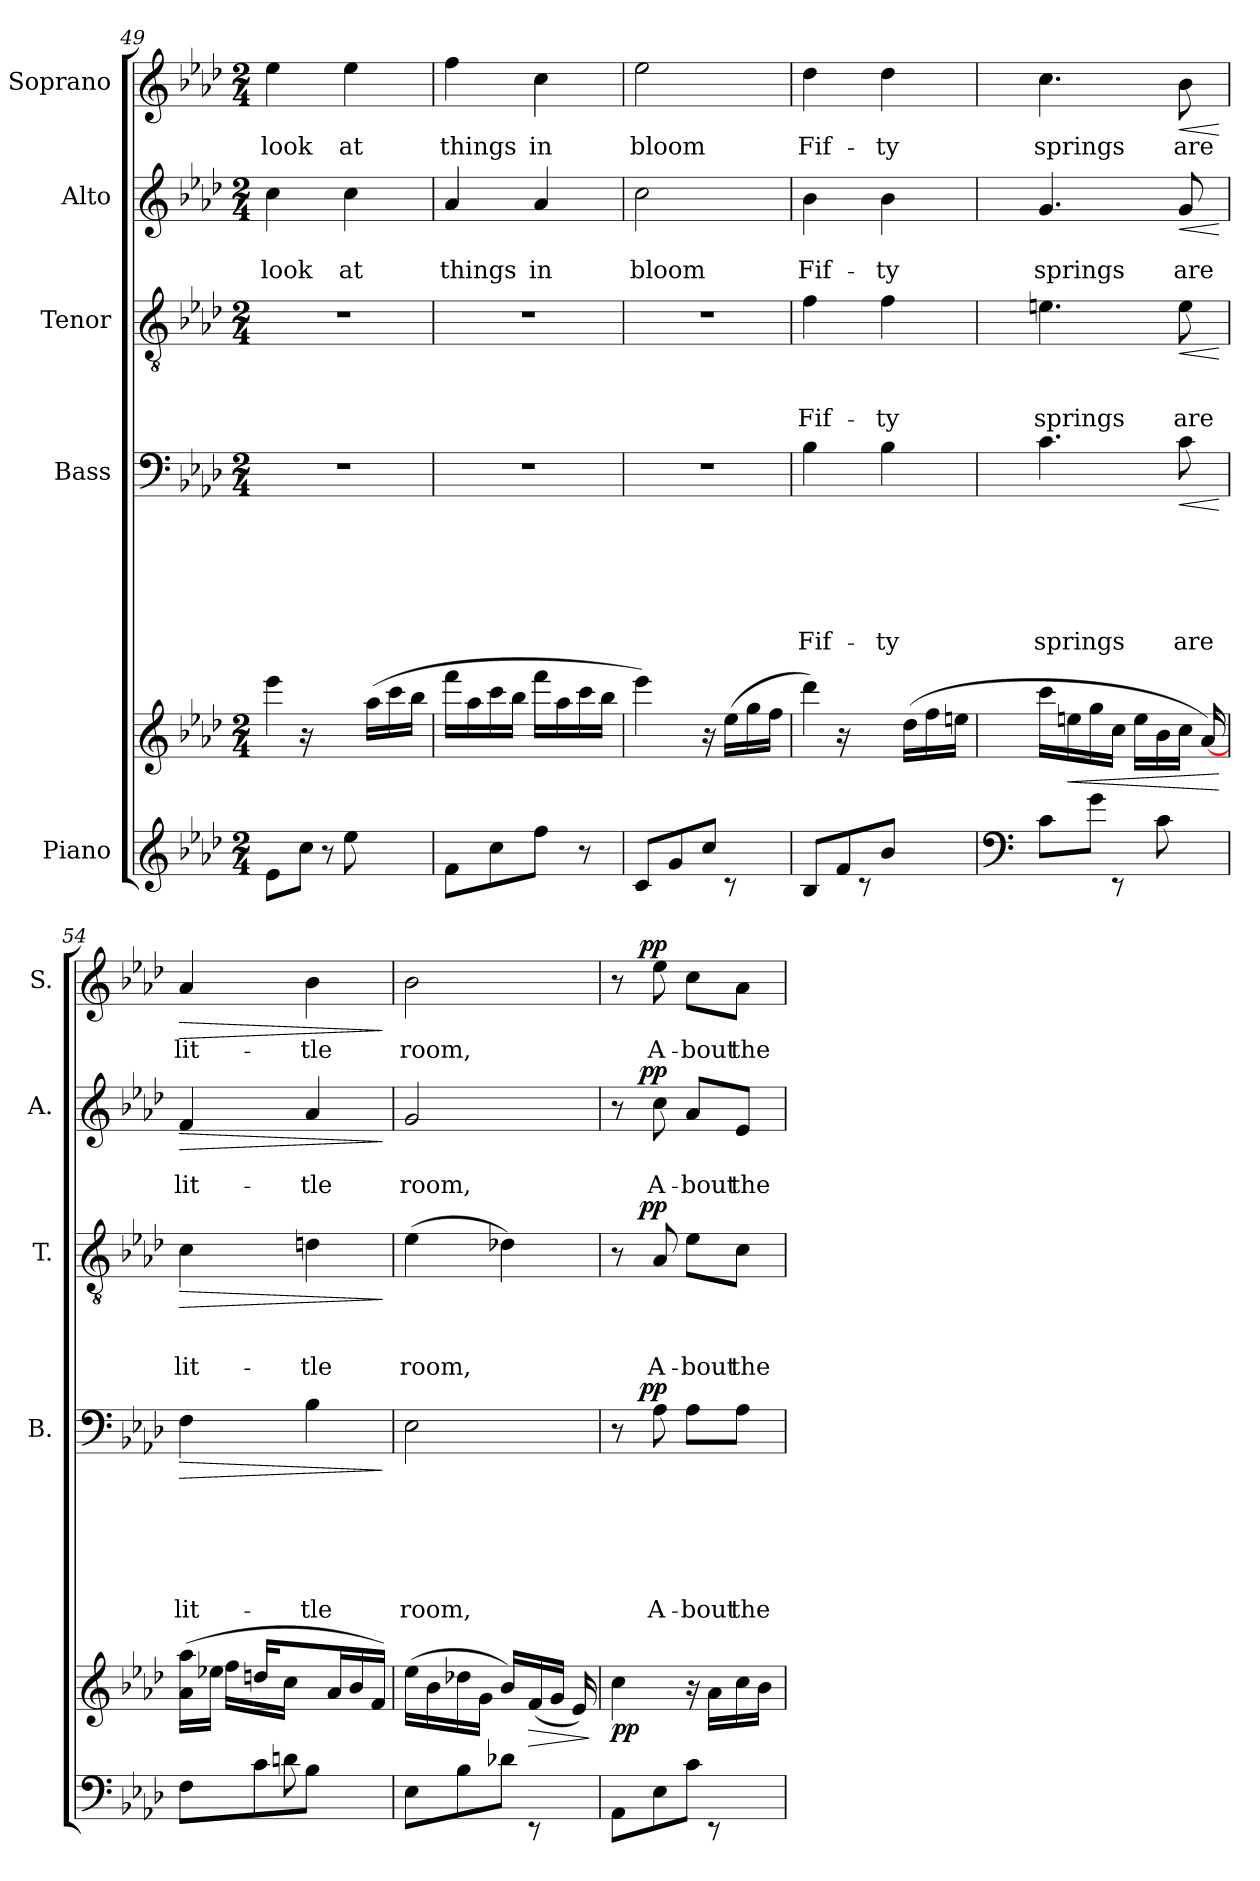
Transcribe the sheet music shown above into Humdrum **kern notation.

**kern	**kern	**dynam	**kern	**text	**text	**text	**text	**text	**text	**dynam	**kern	**text	**text	**text	**dynam	**kern	**text	**text	**dynam	**kern	**text	**dynam
*part5	*part5	*part5	*part4	*part4	*part4	*part4	*part4	*part4	*part4	*part4	*part3	*part3	*part3	*part3	*part3	*part2	*part2	*part2	*part2	*part1	*part1	*part1
*staff6	*staff5	*staff5/6	*staff4	*staff4	*staff4	*staff4	*staff4	*staff4	*staff4	*staff4	*staff3	*staff3	*staff3	*staff3	*staff3	*staff2	*staff2	*staff2	*staff2	*staff1	*staff1	*staff1
*I"Piano	*	*	*I"Bass	*	*	*	*	*	*	*	*I"Tenor	*	*	*	*	*I"Alto	*	*	*	*I"Soprano	*	*
*	*	*	*I'B.	*	*	*	*	*	*	*	*I'T.	*	*	*	*	*I'A.	*	*	*	*I'S.	*	*
*clefG2	*clefG2	*	*clefF4	*	*	*	*	*	*	*	*clefGv2	*	*	*	*	*clefG2	*	*	*	*clefG2	*	*
*k[b-e-a-d-]	*k[b-e-a-d-]	*	*k[b-e-a-d-]	*	*	*	*	*	*	*	*k[b-e-a-d-]	*	*	*	*	*k[b-e-a-d-]	*	*	*	*k[b-e-a-d-]	*	*
*A-:	*A-:	*	*A-:	*	*	*	*	*	*	*	*A-:	*	*	*	*	*A-:	*	*	*	*A-:	*	*
*M2/4	*M2/4	*	*M2/4	*	*	*	*	*	*	*	*M2/4	*	*	*	*	*M2/4	*	*	*	*M2/4	*	*
=49	=49	=49	=49	=49	=49	=49	=49	=49	=49	=49	=49	=49	=49	=49	=49	=49	=49	=49	=49	=49	=49	=49
*^	*^	*	*	*	*	*	*	*	*	*	*	*	*	*	*	*	*	*	*	*	*	*
*	*^	*	*	*	*	*	*	*	*	*	*	*	*	*	*	*	*	*	*	*	*	*	*	*
!	!	!	!	!	!	!LO:N:vis=1	!	!	!	!	!	!	!	!LO:N:vis=1	!	!	!	!	!	!	!LO:LY:b	!	!	!LO:LY:b	!
8e-\L	4ryy	8.ryy	4eee-\	8ryy	.	2r	.	.	.	.	.	.	.	2r	.	.	.	.	4cc\	.	look	.	4ee-\	look	.
8cc\J	.	.	.	16ra	.	.	.	.	.	.	.	.	.	.	.	.	.	.	.	.	.	.	.	.	.
.	.	8r	.	8ryy	.	.	.	.	.	.	.	.	.	.	.	.	.	.	.	.	.	.	.	.	.
!	!	!	!	!	!	!	!	!	!	!	!	!	!	!	!	!	!	!	!	!	!LO:LY:b	!	!	!LO:LY:b	!
8ryy	8ee-\	.	4ryy	.	.	.	.	.	.	.	.	.	.	.	.	.	.	.	4cc\	.	at	.	4ee-\	at	.
.	.	8ryy	.	(>16aa-\LL	.	.	.	.	.	.	.	.	.	.	.	.	.	.	.	.	.	.	.	.	.
8ryy	8ryy	.	.	16ccc\	.	.	.	.	.	.	.	.	.	.	.	.	.	.	.	.	.	.	.	.	.
.	.	16ryy	.	16bb-\JJ	.	.	.	.	.	.	.	.	.	.	.	.	.	.	.	.	.	.	.	.	.
=50	=50	=50	=50	=50	=50	=50	=50	=50	=50	=50	=50	=50	=50	=50	=50	=50	=50	=50	=50	=50	=50	=50	=50	=50	=50
!	!	!	!	!	!	!LO:N:vis=1	!	!	!	!	!	!	!	!LO:N:vis=1	!	!	!	!	!	!	!LO:LY:b	!	!	!LO:LY:b	!
*v	*v	*v	*	*	*	*	*	*	*	*	*	*	*	*	*	*	*	*	*	*	*	*	*	*	*
*	*v	*v	*	*	*	*	*	*	*	*	*	*	*	*	*	*	*	*	*	*	*	*	*
8f\L	16fff\LL	.	2r	.	.	.	.	.	.	.	2r	.	.	.	.	4a-/	.	things	.	4ff\	things	.
.	16aa-\	.	.	.	.	.	.	.	.	.	.	.	.	.	.	.	.	.	.	.	.	.
8cc\	16ccc\	.	.	.	.	.	.	.	.	.	.	.	.	.	.	.	.	.	.	.	.	.
.	16bb-\JJ	.	.	.	.	.	.	.	.	.	.	.	.	.	.	.	.	.	.	.	.	.
!	!	!	!	!	!	!	!	!	!	!	!	!	!	!	!	!	!	!LO:LY:b	!	!	!LO:LY:b	!
8ff\J	16fff\LL	.	.	.	.	.	.	.	.	.	.	.	.	.	.	4a-/	.	in	.	4cc\	in	.
.	16aa-\	.	.	.	.	.	.	.	.	.	.	.	.	.	.	.	.	.	.	.	.	.
8r	16ccc\	.	.	.	.	.	.	.	.	.	.	.	.	.	.	.	.	.	.	.	.	.
.	16bb-\JJ	.	.	.	.	.	.	.	.	.	.	.	.	.	.	.	.	.	.	.	.	.
=51	=51	=51	=51	=51	=51	=51	=51	=51	=51	=51	=51	=51	=51	=51	=51	=51	=51	=51	=51	=51	=51	=51
*^	*	*	*	*	*	*	*	*	*	*	*	*	*	*	*	*	*	*	*	*	*	*
!	!	!	!	!LO:N:vis=1	!	!	!	!	!	!	!	!LO:N:vis=1	!	!	!	!	!	!	!LO:LY:b	!	!	!LO:LY:b	!
8c/L	4ryy	4eee-\)	.	2r	.	.	.	.	.	.	.	2r	.	.	.	.	2cc\	.	bloom	.	2ee-\	bloom	.
8g/	.	.	.	.	.	.	.	.	.	.	.	.	.	.	.	.	.	.	.	.	.	.	.
8cc/J	16ryy	16ra	.	.	.	.	.	.	.	.	.	.	.	.	.	.	.	.	.	.	.	.	.
.	8rc	(>16ee-\LL	.	.	.	.	.	.	.	.	.	.	.	.	.	.	.	.	.	.	.	.	.
16ryy	.	16gg\	.	.	.	.	.	.	.	.	.	.	.	.	.	.	.	.	.	.	.	.	.
16ryy	16ryy	16ff\JJ	.	.	.	.	.	.	.	.	.	.	.	.	.	.	.	.	.	.	.	.	.
=52	=52	=52	=52	=52	=52	=52	=52	=52	=52	=52	=52	=52	=52	=52	=52	=52	=52	=52	=52	=52	=52	=52	=52
*	*	*^	*	*	*	*	*	*	*	*	*	*	*	*	*	*	*	*	*	*	*	*	*
!	!	!	!	!	!	!	!	!	!	!	!LO:LY:b	!	!	!	!	!LO:LY:b	!	!	!	!LO:LY:b	!	!	!LO:LY:b	!
8B-/L	8.ryy	4ddd-\)	8ryy	.	4B-\	.	.	.	.	.	Fif-	.	4f\	.	.	Fif-	.	4b-\	.	Fif-	.	4dd-\	Fif-	.
8f/	.	.	16ra	.	.	.	.	.	.	.	.	.	.	.	.	.	.	.	.	.	.	.	.	.
.	8rc	.	8ryy	.	.	.	.	.	.	.	.	.	.	.	.	.	.	.	.	.	.	.	.	.
!	!	!	!	!	!	!	!	!	!	!	!LO:LY:b	!	!	!	!	!LO:LY:b	!	!	!	!LO:LY:b	!	!	!LO:LY:b	!
8b-/J	.	4ryy	.	.	4B-\	.	.	.	.	.	-ty	.	4f\	.	.	-ty	.	4b-\	.	-ty	.	4dd-\	-ty	.
.	8.ryy	.	(>16dd-\LL	.	.	.	.	.	.	.	.	.	.	.	.	.	.	.	.	.	.	.	.	.
8ryy	.	.	16ff\	.	.	.	.	.	.	.	.	.	.	.	.	.	.	.	.	.	.	.	.	.
.	.	.	16een\JJ	.	.	.	.	.	.	.	.	.	.	.	.	.	.	.	.	.	.	.	.	.
*	*	*v	*v	*	*	*	*	*	*	*	*	*	*	*	*	*	*	*	*	*	*	*	*	*
=53	=53	=53	=53	=53	=53	=53	=53	=53	=53	=53	=53	=53	=53	=53	=53	=53	=53	=53	=53	=53	=53	=53	=53
*clefF4	*	*	*	*	*	*	*	*	*	*	*	*	*	*	*	*	*	*	*	*	*	*	*
*	*	*^	*	*	*	*	*	*	*	*	*	*	*	*	*	*	*	*	*	*	*	*	*
*	*	*	*^	*	*	*	*	*	*	*	*	*	*	*	*	*	*	*	*	*	*	*	*	*
!	!	!	!	!	!	!	!	!	!	!	!	!LO:LY:b	!	!	!	!	!LO:LY:b	!	!	!	!LO:LY:b	!	!	!LO:LY:b	!
8c\L	8.ryy	32ryy	16ccc\LL	4..ryy	.	4.c\	.	.	.	.	.	springs	.	4.en\	.	.	springs	.	4.g/	.	springs	.	4.cc\	springs	.
.	.	4...ryy	.	.	.	.	.	.	.	.	.	.	.	.	.	.	.	.	.	.	.	.	.	.	.
!	!	!	!	!	!LO:HP:b	!	!	!	!	!	!	!	!	!	!	!	!	!	!	!	!	!	!	!	!
.	.	.	16een\	.	<	.	.	.	.	.	.	.	.	.	.	.	.	.	.	.	.	.	.	.	.
8g\J	.	.	16gg\	.	.	.	.	.	.	.	.	.	.	.	.	.	.	.	.	.	.	.	.	.	.
.	8rEE	.	16cc\JJ	.	.	.	.	.	.	.	.	.	.	.	.	.	.	.	.	.	.	.	.	.	.
16ryy	.	.	16ee\LL	.	.	.	.	.	.	.	.	.	.	.	.	.	.	.	.	.	.	.	.	.	.
8.ryy	8c\	.	16b-\	.	.	.	.	.	.	.	.	.	.	.	.	.	.	.	.	.	.	.	.	.	.
!	!	!	!	!	!	!	!	!	!	!	!	!LO:LY:b	!LO:HP:b	!	!	!	!LO:LY:b	!LO:HP:b	!	!	!LO:LY:b	!LO:HP:b	!	!LO:LY:b	!LO:HP:b
.	.	.	16cc\JJ	.	.	8c\	.	.	.	.	.	are	<	8e\	.	.	are	<	8g/	.	are	<	8b-\	are	<
.	16ryy	.	32ryy	[>16a-/)	.	.	.	.	.	.	.	.	.	.	.	.	.	.	.	.	.	.	.	.	.
.	.	.	32ryy	.	.	.	.	.	.	.	.	.	.	.	.	.	.	.	.	.	.	.	.	.	.
*v	*v	*	*	*	*	*	*	*	*	*	*	*	*	*	*	*	*	*	*	*	*	*	*	*	*
*	*v	*v	*v	*	*	*	*	*	*	*	*	*	*	*	*	*	*	*	*	*	*	*	*	*
.	.	[	.	.	.	.	.	.	.	[	.	.	.	.	[	.	.	.	[	.	.	[
=54	=54	=54	=54	=54	=54	=54	=54	=54	=54	=54	=54	=54	=54	=54	=54	=54	=54	=54	=54	=54	=54	=54
*^	*^	*	*	*	*	*	*	*	*	*	*	*	*	*	*	*	*	*	*	*	*	*
!	!	!	!	!	!	!	!	!	!	!	!LO:LY:b	!LO:HP:b	!	!	!	!LO:LY:b	!LO:HP:b	!	!	!LO:LY:b	!LO:HP:b	!	!LO:LY:b	!LO:HP:b
8F\L	8.ryy	(>16a-\ 16aa-\LL	16ryy	.	4F\	.	.	.	.	.	lit-	>	4c\	.	.	lit-	>	4f/	.	lit-	>	4a-/	lit-	>
.	.	16ee-X\JJ	16ff\LL	.	.	.	.	.	.	.	.	.	.	.	.	.	.	.	.	.	.	.	.	.
8c\	.	16ddn/LL	16ryy	.	.	.	.	.	.	.	.	.	.	.	.	.	.	.	.	.	.	.	.	.
.	8dn\	8ryy	16cc\JJ	.	.	.	.	.	.	.	.	.	.	.	.	.	.	.	.	.	.	.	.	.
!	!	!	!	!	!	!	!	!	!	!	!LO:LY:b	!	!	!	!	!LO:LY:b	!	!	!	!LO:LY:b	!	!	!LO:LY:b	!
8B-\J	.	.	4ryy	.	4B-\	.	.	.	.	.	-tle	.	4dn\	.	.	-tle	.	4a-/	.	-tle	.	4b-\	-tle	.
.	8ryy	16a-/	.	.	.	.	.	.	.	.	.	.	.	.	.	.	.	.	.	.	.	.	.	.
8ryy	.	16b-/	.	.	.	.	.	.	.	.	.	.	.	.	.	.	.	.	.	.	.	.	.	.
.	16ryy	16f/JJ)	.	.	.	.	.	.	.	.	.	.	.	.	.	.	.	.	.	.	.	.	.	.
*v	*v	*	*	*	*	*	*	*	*	*	*	*	*	*	*	*	*	*	*	*	*	*	*	*
*	*v	*v	*	*	*	*	*	*	*	*	*	*	*	*	*	*	*	*	*	*	*	*	*
.	.	.	.	.	.	.	.	.	.	]	.	.	.	.	]	.	.	.	]	.	.	]
!!LO:LB:g=z
=55	=55	=55	=55	=55	=55	=55	=55	=55	=55	=55	=55	=55	=55	=55	=55	=55	=55	=55	=55	=55	=55	=55
*^	*^	*	*	*	*	*	*	*	*	*	*	*	*	*	*	*	*	*	*	*	*	*
*	*	*	*^	*	*	*	*	*	*	*	*	*	*	*	*	*	*	*	*	*	*	*	*	*
!	!	!	!	!	!	!	!	!	!	!	!	!LO:LY:b	!	!	!	!	!LO:LY:b	!	!	!	!LO:LY:b	!	!	!LO:LY:b	!
8E-\L	4ryy	(>16ee-\LL	4ryy	4..ryy	.	2E-\	.	.	.	.	.	room,	.	(>4e-\	.	.	room,	.	2g/	.	room,	.	2b-\	room,	.
.	.	16b-\	.	.	.	.	.	.	.	.	.	.	.	.	.	.	.	.	.	.	.	.	.	.	.
8B-\	.	16dd-X\	.	.	.	.	.	.	.	.	.	.	.	.	.	.	.	.	.	.	.	.	.	.	.
.	.	16g\JJ	.	.	.	.	.	.	.	.	.	.	.	.	.	.	.	.	.	.	.	.	.	.	.
8d-X\J	16ryy	32ryy	16b-/LL)	.	.	.	.	.	.	.	.	.	.	4d-X\)	.	.	.	.	.	.	.	.	.	.	.
.	.	8..ryy	.	.	.	.	.	.	.	.	.	.	.	.	.	.	.	.	.	.	.	.	.	.	.
!	!	!	!	!	!LO:HP:b	!	!	!	!	!	!	!	!	!	!	!	!	!	!	!	!	!	!	!	!
.	8rEE	.	(>16f/	.	>	.	.	.	.	.	.	.	.	.	.	.	.	.	.	.	.	.	.	.	.
16ryy	.	.	16g/JJ	.	.	.	.	.	.	.	.	.	.	.	.	.	.	.	.	.	.	.	.	.	.
16ryy	16ryy	.	32ryy	16e-/)	.	.	.	.	.	.	.	.	.	.	.	.	.	.	.	.	.	.	.	.	.
.	.	.	32ryy	.	.	.	.	.	.	.	.	.	.	.	.	.	.	.	.	.	.	.	.	.	.
*v	*v	*	*	*	*	*	*	*	*	*	*	*	*	*	*	*	*	*	*	*	*	*	*	*	*
*	*v	*v	*v	*	*	*	*	*	*	*	*	*	*	*	*	*	*	*	*	*	*	*	*	*
.	.	]	.	.	.	.	.	.	.	.	.	.	.	.	.	.	.	.	.	.	.	.
=56	=56	=56	=56	=56	=56	=56	=56	=56	=56	=56	=56	=56	=56	=56	=56	=56	=56	=56	=56	=56	=56	=56
*^	*	*	*	*	*	*	*	*	*	*	*	*	*	*	*	*	*	*	*	*	*	*
!	!	!	!LO:DY:b	!	!	!	!	!	!	!	!	!	!	!	!	!	!	!	!	!	!	!	!
*	*	*	*	*^	*	*	*	*	*	*	*	*^	*	*	*	*	*^	*	*	*	*^	*	*
8AA-\L	4ryy	4cc\	pp	8r	16.ryy	.	.	.	.	.	.	.	8r	16.ryy	.	.	.	.	8r	16.ryy	.	.	.	8r	16.ryy	.	.
!	!	!	!	!	!	!	!	!	!	!	!	!LO:DY:a	!	!	!	!	!	!LO:DY:a	!	!	!	!	!LO:DY:a	!	!	!	!LO:DY:a
.	.	.	.	.	4ryy	.	.	.	.	.	.	pp	.	4ryy	.	.	.	pp	.	4ryy	.	.	pp	.	4ryy	.	pp
!	!	!	!	!	!	!	!	!	!	!	!LO:LY:b	!	!	!	!	!	!LO:LY:b	!	!	!	!	!LO:LY:b	!	!	!	!LO:LY:b	!
8E-\	.	.	.	8A-\	.	.	.	.	.	.	A-	.	8A-/	.	.	.	A-	.	8cc\	.	.	A-	.	8ee-\	.	A-	.
!	!	!	!	!	!	!	!	!	!	!	!LO:LY:b	!	!	!	!	!	!LO:LY:b	!	!	!	!	!LO:LY:b	!	!	!	!LO:LY:b	!
8c\J	16ryy	16ra	.	8A-\L	.	.	.	.	.	.	-bout	.	8e-\L	.	.	.	-bout	.	8a-/L	.	.	-bout	.	8cc\L	.	-bout	.
.	8rEE	16a-\LL	.	.	.	.	.	.	.	.	.	.	.	.	.	.	.	.	.	.	.	.	.	.	.	.	.
.	.	.	.	.	8ryy	.	.	.	.	.	.	.	.	8ryy	.	.	.	.	.	8ryy	.	.	.	.	8ryy	.	.
!	!	!	!	!	!	!	!	!	!	!	!LO:LY:b	!	!	!	!	!	!LO:LY:b	!	!	!	!	!LO:LY:b	!	!	!	!LO:LY:b	!
16ryy	.	16cc\	.	8A-\J	.	.	.	.	.	.	the	.	8c\J	.	.	.	the	.	8e-/J	.	.	the	.	8a-\J	.	the	.
16ryy	16ryy	16b-\JJ	.	.	.	.	.	.	.	.	.	.	.	.	.	.	.	.	.	.	.	.	.	.	.	.	.
.	.	.	.	.	32ryy	.	.	.	.	.	.	.	.	32ryy	.	.	.	.	.	32ryy	.	.	.	.	32ryy	.	.
*	*	*	*	*v	*v	*	*	*	*	*	*	*	*	*	*	*	*	*	*v	*v	*	*	*	*v	*v	*	*
*v	*v	*	*	*	*	*	*	*	*	*	*	*v	*v	*	*	*	*	*	*	*	*	*	*	*
=	=	=	=	=	=	=	=	=	=	=	=	=	=	=	=	=	=	=	=	=	=	=
*-	*-	*-	*-	*-	*-	*-	*-	*-	*-	*-	*-	*-	*-	*-	*-	*-	*-	*-	*-	*-	*-	*-
